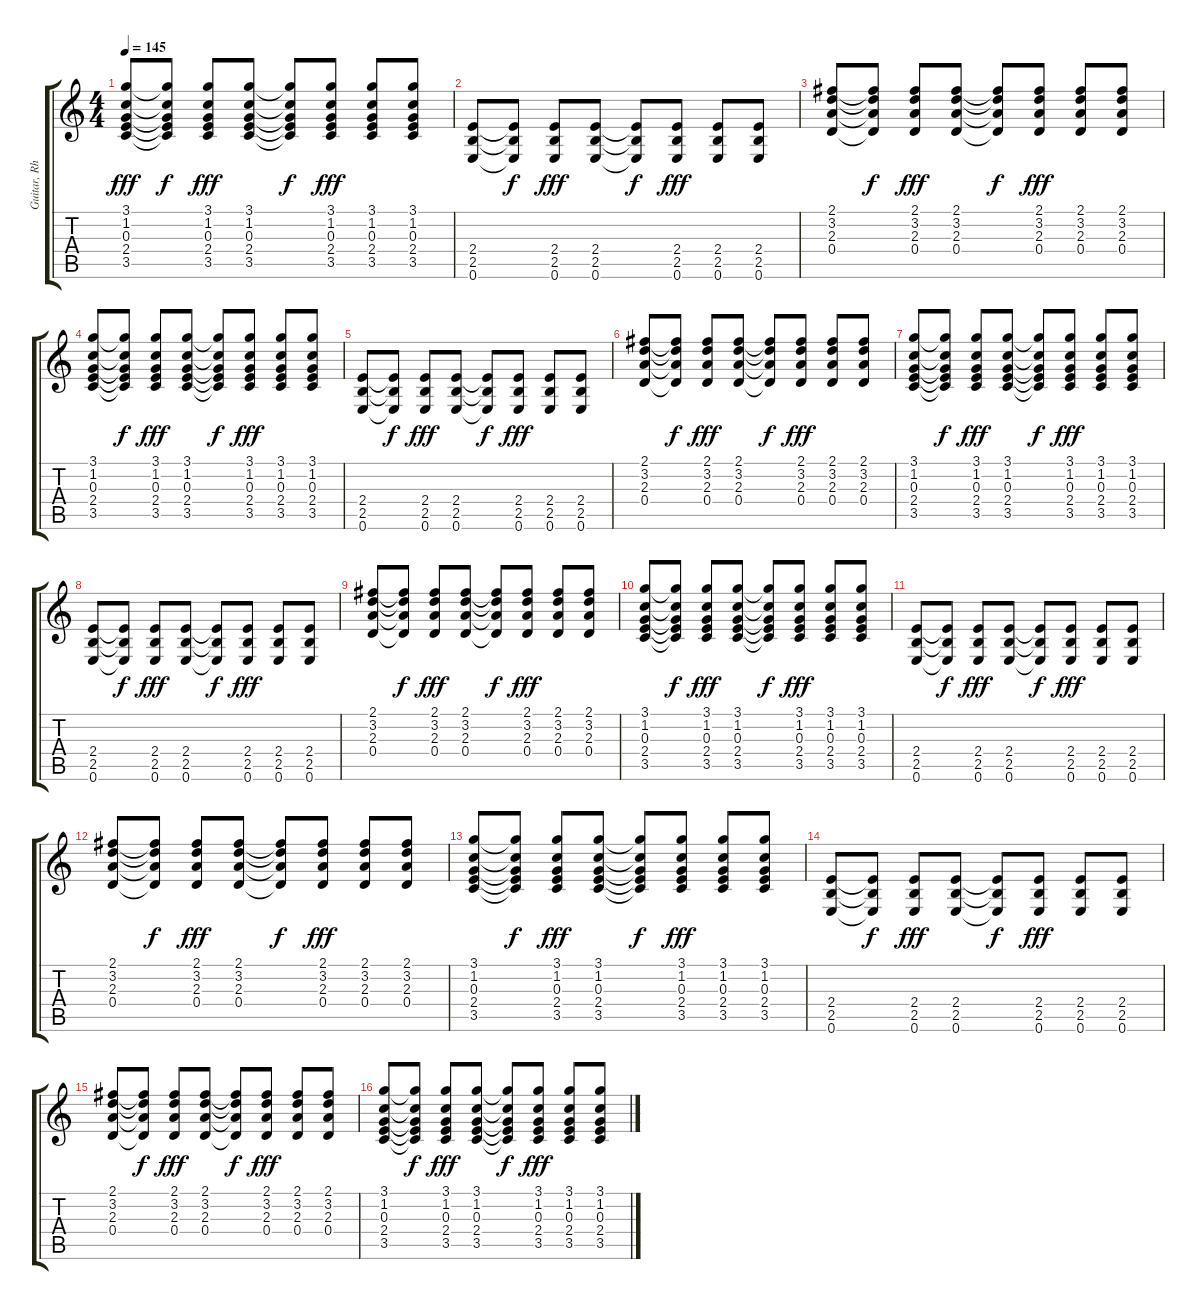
\track ("Guitar, Rhythm" "Guitar, Rh") {instrument overdrivenguitar}
\staff {score tabs}
\tuning (E4 B3 G3 D3 A2 E2) {hide}
\ts (4 4)
\tempo 145
\clef g2
\ks c
(3.1 1.2 0.3 2.4 3.5).8{dy fff} (3.1{t} 1.2{t} 0.3{t} 2.4{t} 3.5{t}).8{dy f} (3.1 1.2 0.3 2.4 3.5).8{dy fff} (3.1 1.2 0.3 2.4 3.5).8 (3.1{t} 1.2{t} 0.3{t} 2.4{t} 3.5{t}).8{dy f} (3.1 1.2 0.3 2.4 3.5).8{dy fff} (3.1 1.2 0.3 2.4 3.5).8 (3.1 1.2 0.3 2.4 3.5).8 |
(2.4 2.5 0.6).8 (2.4{t} 2.5{t} 0.6{t}).8{dy f} (2.4 2.5 0.6).8{dy fff} (2.4 2.5 0.6).8 (2.4{t} 2.5{t} 0.6{t}).8{dy f} (2.4 2.5 0.6).8{dy fff} (2.4 2.5 0.6).8 (2.4 2.5 0.6).8 |
(2.1 3.2 2.3 0.4).8 (2.1{t} 3.2{t} 2.3{t} 0.4{t}).8{dy f} (2.1 3.2 2.3 0.4).8{dy fff} (2.1 3.2 2.3 0.4).8 (2.1{t} 3.2{t} 2.3{t} 0.4{t}).8{dy f} (2.1 3.2 2.3 0.4).8{dy fff} (2.1 3.2 2.3 0.4).8 (2.1 3.2 2.3 0.4).8 |
(3.1 1.2 0.3 2.4 3.5).8 (3.1{t} 1.2{t} 0.3{t} 2.4{t} 3.5{t}).8{dy f} (3.1 1.2 0.3 2.4 3.5).8{dy fff} (3.1 1.2 0.3 2.4 3.5).8 (3.1{t} 1.2{t} 0.3{t} 2.4{t} 3.5{t}).8{dy f} (3.1 1.2 0.3 2.4 3.5).8{dy fff} (3.1 1.2 0.3 2.4 3.5).8 (3.1 1.2 0.3 2.4 3.5).8 |
(2.4 2.5 0.6).8 (2.4{t} 2.5{t} 0.6{t}).8{dy f} (2.4 2.5 0.6).8{dy fff} (2.4 2.5 0.6).8 (2.4{t} 2.5{t} 0.6{t}).8{dy f} (2.4 2.5 0.6).8{dy fff} (2.4 2.5 0.6).8 (2.4 2.5 0.6).8 |
(2.1 3.2 2.3 0.4).8 (2.1{t} 3.2{t} 2.3{t} 0.4{t}).8{dy f} (2.1 3.2 2.3 0.4).8{dy fff} (2.1 3.2 2.3 0.4).8 (2.1{t} 3.2{t} 2.3{t} 0.4{t}).8{dy f} (2.1 3.2 2.3 0.4).8{dy fff} (2.1 3.2 2.3 0.4).8 (2.1 3.2 2.3 0.4).8 |
(3.1 1.2 0.3 2.4 3.5).8 (3.1{t} 1.2{t} 0.3{t} 2.4{t} 3.5{t}).8{dy f} (3.1 1.2 0.3 2.4 3.5).8{dy fff} (3.1 1.2 0.3 2.4 3.5).8 (3.1{t} 1.2{t} 0.3{t} 2.4{t} 3.5{t}).8{dy f} (3.1 1.2 0.3 2.4 3.5).8{dy fff} (3.1 1.2 0.3 2.4 3.5).8 (3.1 1.2 0.3 2.4 3.5).8 |
(2.4 2.5 0.6).8 (2.4{t} 2.5{t} 0.6{t}).8{dy f} (2.4 2.5 0.6).8{dy fff} (2.4 2.5 0.6).8 (2.4{t} 2.5{t} 0.6{t}).8{dy f} (2.4 2.5 0.6).8{dy fff} (2.4 2.5 0.6).8 (2.4 2.5 0.6).8 |
(2.1 3.2 2.3 0.4).8 (2.1{t} 3.2{t} 2.3{t} 0.4{t}).8{dy f} (2.1 3.2 2.3 0.4).8{dy fff} (2.1 3.2 2.3 0.4).8 (2.1{t} 3.2{t} 2.3{t} 0.4{t}).8{dy f} (2.1 3.2 2.3 0.4).8{dy fff} (2.1 3.2 2.3 0.4).8 (2.1 3.2 2.3 0.4).8 |
(3.1 1.2 0.3 2.4 3.5).8 (3.1{t} 1.2{t} 0.3{t} 2.4{t} 3.5{t}).8{dy f} (3.1 1.2 0.3 2.4 3.5).8{dy fff} (3.1 1.2 0.3 2.4 3.5).8 (3.1{t} 1.2{t} 0.3{t} 2.4{t} 3.5{t}).8{dy f} (3.1 1.2 0.3 2.4 3.5).8{dy fff} (3.1 1.2 0.3 2.4 3.5).8 (3.1 1.2 0.3 2.4 3.5).8 |
(2.4 2.5 0.6).8 (2.4{t} 2.5{t} 0.6{t}).8{dy f} (2.4 2.5 0.6).8{dy fff} (2.4 2.5 0.6).8 (2.4{t} 2.5{t} 0.6{t}).8{dy f} (2.4 2.5 0.6).8{dy fff} (2.4 2.5 0.6).8 (2.4 2.5 0.6).8 |
(2.1 3.2 2.3 0.4).8 (2.1{t} 3.2{t} 2.3{t} 0.4{t}).8{dy f} (2.1 3.2 2.3 0.4).8{dy fff} (2.1 3.2 2.3 0.4).8 (2.1{t} 3.2{t} 2.3{t} 0.4{t}).8{dy f} (2.1 3.2 2.3 0.4).8{dy fff} (2.1 3.2 2.3 0.4).8 (2.1 3.2 2.3 0.4).8 |
(3.1 1.2 0.3 2.4 3.5).8 (3.1{t} 1.2{t} 0.3{t} 2.4{t} 3.5{t}).8{dy f} (3.1 1.2 0.3 2.4 3.5).8{dy fff} (3.1 1.2 0.3 2.4 3.5).8 (3.1{t} 1.2{t} 0.3{t} 2.4{t} 3.5{t}).8{dy f} (3.1 1.2 0.3 2.4 3.5).8{dy fff} (3.1 1.2 0.3 2.4 3.5).8 (3.1 1.2 0.3 2.4 3.5).8 |
(2.4 2.5 0.6).8 (2.4{t} 2.5{t} 0.6{t}).8{dy f} (2.4 2.5 0.6).8{dy fff} (2.4 2.5 0.6).8 (2.4{t} 2.5{t} 0.6{t}).8{dy f} (2.4 2.5 0.6).8{dy fff} (2.4 2.5 0.6).8 (2.4 2.5 0.6).8 |
(2.1 3.2 2.3 0.4).8 (2.1{t} 3.2{t} 2.3{t} 0.4{t}).8{dy f} (2.1 3.2 2.3 0.4).8{dy fff} (2.1 3.2 2.3 0.4).8 (2.1{t} 3.2{t} 2.3{t} 0.4{t}).8{dy f} (2.1 3.2 2.3 0.4).8{dy fff} (2.1 3.2 2.3 0.4).8 (2.1 3.2 2.3 0.4).8 |
(3.1 1.2 0.3 2.4 3.5).8 (3.1{t} 1.2{t} 0.3{t} 2.4{t} 3.5{t}).8{dy f} (3.1 1.2 0.3 2.4 3.5).8{dy fff} (3.1 1.2 0.3 2.4 3.5).8 (3.1{t} 1.2{t} 0.3{t} 2.4{t} 3.5{t}).8{dy f} (3.1 1.2 0.3 2.4 3.5).8{dy fff} (3.1 1.2 0.3 2.4 3.5).8 (3.1 1.2 0.3 2.4 3.5).8
